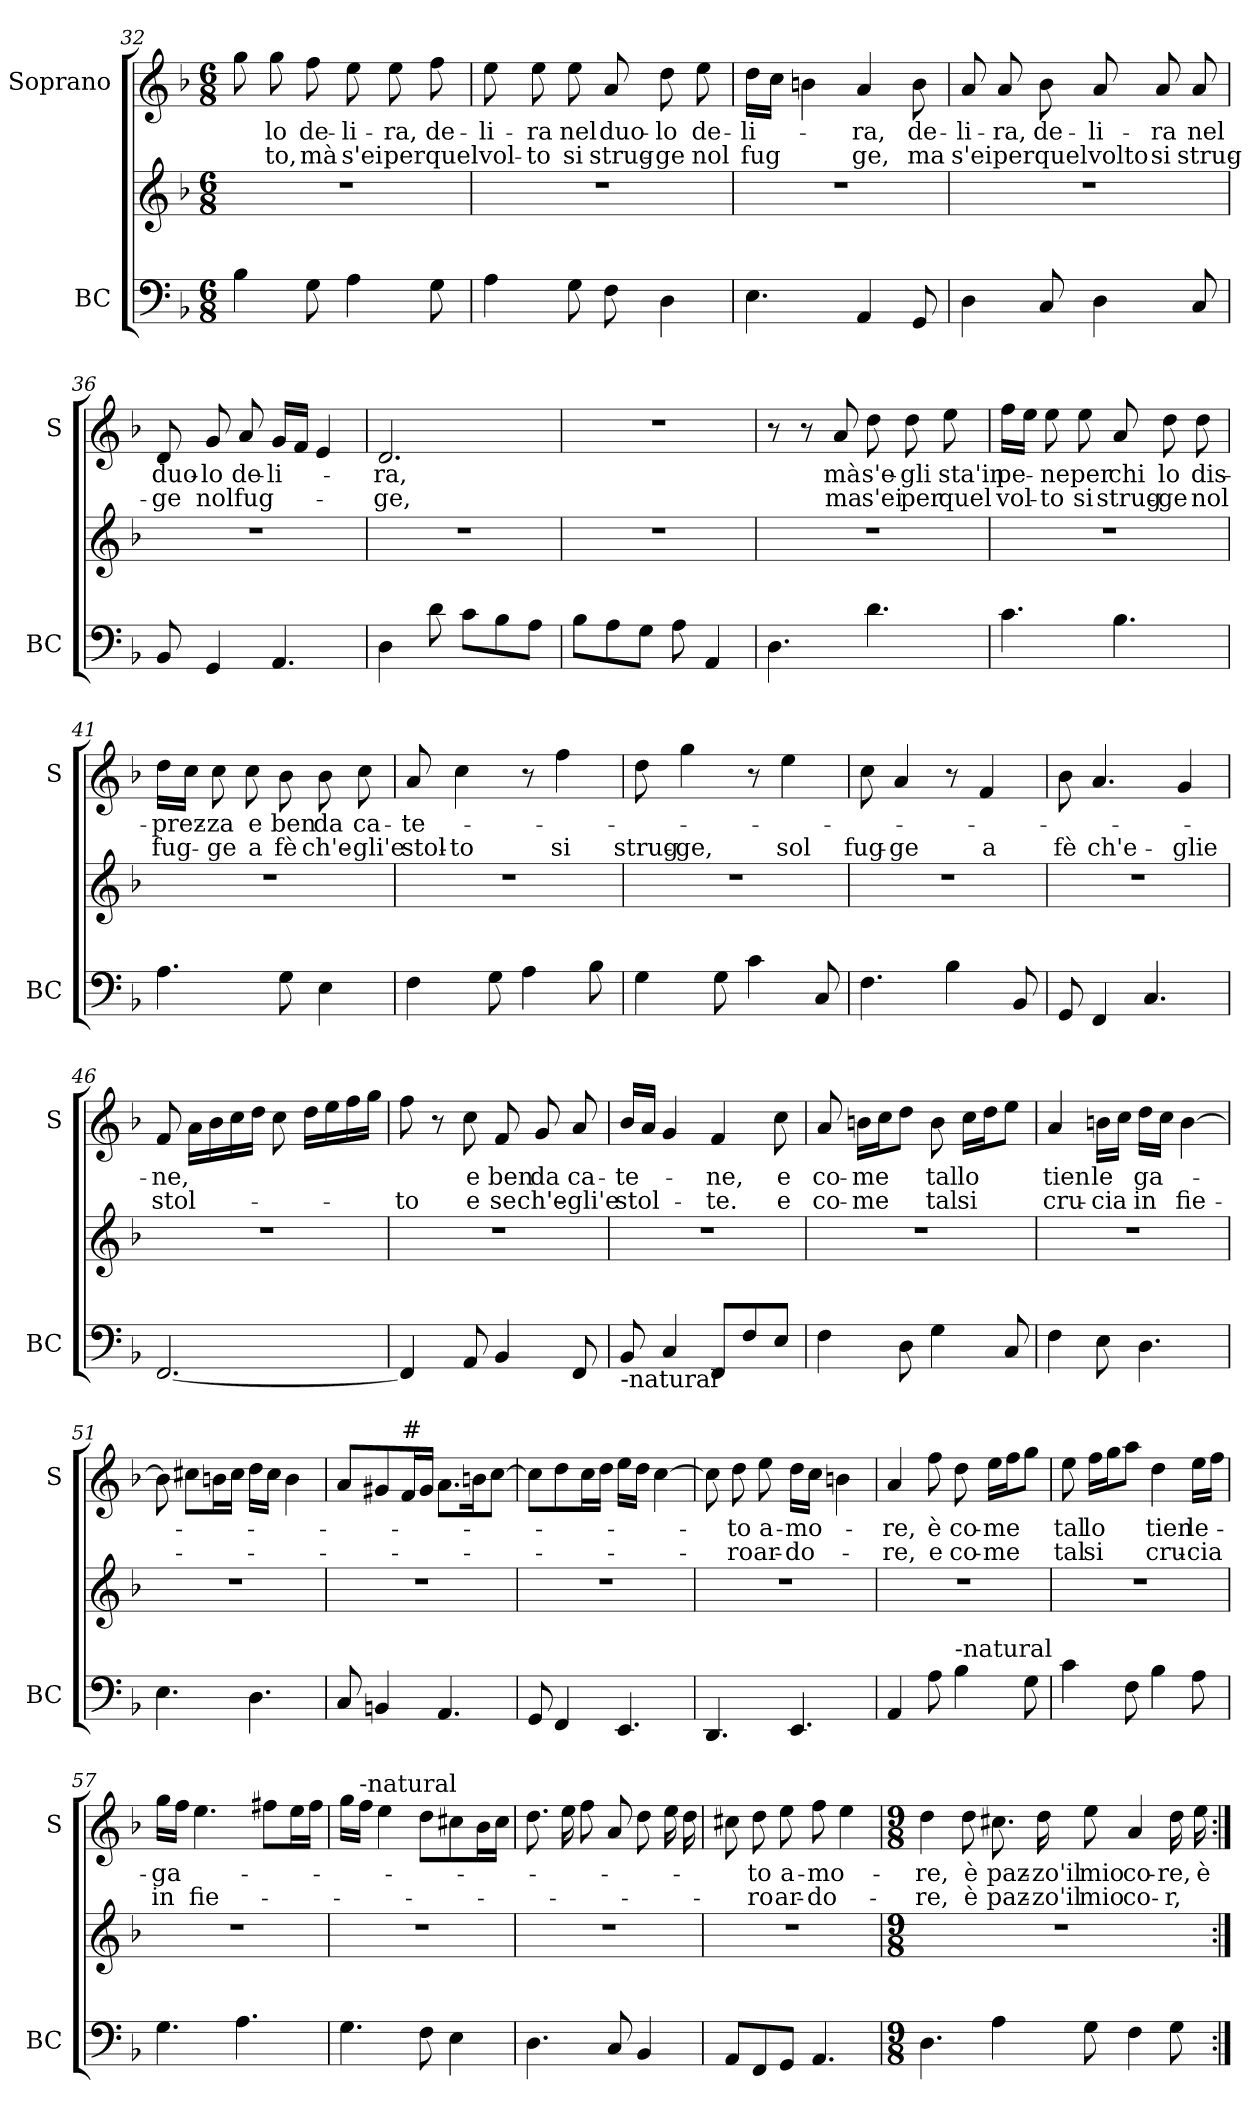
**kern	**kern	**kern	**text	**text
*part2	*part2	*part1	*part1	*part1
*staff3	*staff2	*staff1	*staff1	*staff1
*I"BC	*	*I"Soprano	*	*
*I'BC	*	*I'S	*	*
*clefF4	*clefG2	*clefG2	*	*
*k[b-]	*k[b-]	*k[b-]	*	*
*F:	*F:	*F:	*	*
*M6/8	*M6/8	*M6/8	*	*
=32	=32	=32	=32	=32
4B-\	2.r	8gg\	.	.
!	!	!	!LO:LY:b	!LO:LY:b
.	.	8gg\	-lo	-to,
!	!	!	!LO:LY:b	!LO:LY:b
8G\	.	8ff\	de-	mà
!	!	!	!LO:LY:b	!LO:LY:b
4A\	.	8ee\	-li-	s'ei
!	!	!	!LO:LY:b	!LO:LY:b
.	.	8ee\	-ra,	per
!	!	!	!LO:LY:b	!LO:LY:b
8G\	.	8ff\	de-	quel
=33	=33	=33	=33	=33
!	!	!	!LO:LY:b	!LO:LY:b
4A\	2.r	8ee\	-li-	vol-
!	!	!	!LO:LY:b	!LO:LY:b
.	.	8ee\	-ra	-to
!	!	!	!LO:LY:b	!LO:LY:b
8G\	.	8ee\	nel	si
!	!	!	!LO:LY:b	!LO:LY:b
8F\	.	8a/	duo-	strug-
!	!	!	!LO:LY:b	!LO:LY:b
4D\	.	8dd\	-lo	-ge
!	!	!	!LO:LY:b	!LO:LY:b
.	.	8ee\	de-	nol
=34	=34	=34	=34	=34
!	!	!	!LO:LY:b	!LO:LY:b
4.E\	2.r	16dd\LL	-li-	fug
.	.	16cc\JJ	.	.
.	.	4bn\	.	.
!	!	!	!LO:LY:b	!LO:LY:b
4AA/	.	4a/	-ra,	ge,
!	!	!	!LO:LY:b	!LO:LY:b
8GG/	.	8b\	de-	ma
!!LO:LB:g=z
=35	=35	=35	=35	=35
!	!	!	!LO:LY:b	!LO:LY:b
4D\	2.r	8a/	-li-	s'ei
!	!	!	!LO:LY:b	!LO:LY:b
.	.	8a/	-ra,	per
!	!	!	!LO:LY:b	!LO:LY:b
8C/	.	8b-\	de-	quel
!	!	!	!LO:LY:b	!LO:LY:b
4D\	.	8a/	-li-	volto
!	!	!	!LO:LY:b	!LO:LY:b
.	.	8a/	-ra	si
!	!	!	!LO:LY:b	!LO:LY:b
8C/	.	8a/	nel	strug-
=36	=36	=36	=36	=36
!	!	!	!LO:LY:b	!LO:LY:b
8BB-/	2.r	8d/	duo-	-ge
!	!	!	!LO:LY:b	!LO:LY:b
4GG/	.	8g/	-lo	nol
!	!	!	!LO:LY:b	!LO:LY:b
.	.	8a/	de-	fug-
!	!	!	!LO:LY:b	!
4.AA/	.	16g/LL	-li-	.
.	.	16f/JJ	.	.
.	.	4e/	.	.
=37	=37	=37	=37	=37
!	!	!	!LO:LY:b	!LO:LY:b
4D\	2.r	2.d/	-ra,	-ge,
8d\	.	.	.	.
8c\L	.	.	.	.
8B-\	.	.	.	.
8A\J	.	.	.	.
=38	=38	=38	=38	=38
8B-\L	2.r	2.r	.	.
8A\	.	.	.	.
8G\J	.	.	.	.
8A\	.	.	.	.
4AA/	.	.	.	.
!!LO:LB:g=z
=39	=39	=39	=39	=39
4.D\	2.r	8r	.	.
.	.	8r	.	.
!	!	!	!LO:LY:b	!LO:LY:b
.	.	8a/	mà	ma
!	!	!	!LO:LY:b	!LO:LY:b
4.d\	.	8dd\	s'e-	s'ei
!	!	!	!LO:LY:b	!LO:LY:b
.	.	8dd\	-gli	per
!	!	!	!LO:LY:b	!LO:LY:b
.	.	8ee\	sta'in	quel
=40	=40	=40	=40	=40
!	!	!	!LO:LY:b	!LO:LY:b
4.c\	2.r	16ff\LL	pe-	vol-
.	.	16ee\JJ	.	.
!	!	!	!LO:LY:b	!LO:LY:b
.	.	8ee\	-ne	-to
!	!	!	!LO:LY:b	!LO:LY:b
.	.	8ee\	per	si
!	!	!	!LO:LY:b	!LO:LY:b
4.B-\	.	8a/	chi	strug-
!	!	!	!LO:LY:b	!LO:LY:b
.	.	8dd\	lo	-ge
!	!	!	!LO:LY:b	!LO:LY:b
.	.	8dd\	dis-	nol
=41	=41	=41	=41	=41
!	!	!	!LO:LY:b	!LO:LY:b
4.A\	2.r	16dd\LL	-prez-	fug-
.	.	16cc\JJ	.	.
!	!	!	!LO:LY:b	!LO:LY:b
.	.	8cc\	-za	-ge
!	!	!	!LO:LY:b	!LO:LY:b
.	.	8cc\	e	a
!	!	!	!LO:LY:b	!LO:LY:b
8G\	.	8b-\	ben	fè
!	!	!	!LO:LY:b	!LO:LY:b
4E\	.	8b-\	da	ch'e-
!	!	!	!LO:LY:b	!LO:LY:b
.	.	8cc\	ca-	-gli'e
=42	=42	=42	=42	=42
!	!	!	!LO:LY:b	!LO:LY:b
4F\	2.r	8a/	-te-	stol-
!	!	!	!	!LO:LY:b
.	.	4cc\	.	-to
8G\	.	.	.	.
4A\	.	8r	.	.
!	!	!	!	!LO:LY:b
.	.	4ff\	.	si
8B-\	.	.	.	.
!!LO:LB:g=z
=43	=43	=43	=43	=43
!	!	!	!	!LO:LY:b
4G\	2.r	8dd\	.	strug-
!	!	!	!	!LO:LY:b
.	.	4gg\	.	-ge,
8G\	.	.	.	.
4c\	.	8r	.	.
!	!	!	!	!LO:LY:b
.	.	4ee\	.	sol
8C/	.	.	.	.
=44	=44	=44	=44	=44
!	!	!	!	!LO:LY:b
4.F\	2.r	8cc\	.	fug-
!	!	!	!	!LO:LY:b
.	.	4a/	.	-ge
4B-\	.	8r	.	.
!	!	!	!	!LO:LY:b
.	.	4f/	.	a
8BB-/	.	.	.	.
=45	=45	=45	=45	=45
!	!	!	!	!LO:LY:b
8GG/	2.r	8b-\	.	fè
!	!	!	!	!LO:LY:b
4FF/	.	4.a/	.	ch'e-
4.C/	.	.	.	.
!	!	!	!	!LO:LY:b
.	.	4g/	.	-glie
=46	=46	=46	=46	=46
!	!	!	!LO:LY:b	!LO:LY:b
[2.FF/	2.r	8f/	-ne,	stol-
.	.	16a\LL	.	.
.	.	16b-\	.	.
.	.	16cc\	.	.
.	.	16dd\JJ	.	.
.	.	8cc\	.	.
.	.	16dd\LL	.	.
.	.	16ee\	.	.
.	.	16ff\	.	.
.	.	16gg\JJ	.	.
!!LO:PB:g=z
=47	=47	=47	=47	=47
!	!	!	!	!LO:LY:b
4FF/]	2.r	8ff\	.	-to
.	.	8r	.	.
!	!	!	!LO:LY:b	!LO:LY:b
8AA/	.	8cc\	e	e
!	!	!	!LO:LY:b	!LO:LY:b
4BB-/	.	8f/	ben	se
!	!	!	!LO:LY:b	!LO:LY:b
.	.	8g/	da	ch'e-
!	!	!	!LO:LY:b	!LO:LY:b
8FF/	.	8a/	ca-	-gli'e
=48	=48	=48	=48	=48
!LO:TX:b:t=-natural	!	!	!	!
!	!	!	!LO:LY:b	!LO:LY:b
8BB-/	2.r	16b-/LL	-te-	stol-
.	.	16a/JJ	.	.
4C/	.	4g/	.	.
!	!	!	!LO:LY:b	!LO:LY:b
8FF/L	.	4f/	-ne,	-te.
8F/	.	.	.	.
!	!	!	!LO:LY:b	!LO:LY:b
8E/J	.	8cc\	e	e
=49	=49	=49	=49	=49
!	!	!	!LO:LY:b	!LO:LY:b
4F\	2.r	8a/	co-	co-
!	!	!	!LO:LY:b	!LO:LY:b
.	.	16bn\LL	-me	-me
.	.	16cc\J	.	.
8D\	.	8dd\J	.	.
!	!	!	!LO:LY:b	!LO:LY:b
4G\	.	8b\	tal	tal
!	!	!	!LO:LY:b	!LO:LY:b
.	.	16cc\LL	lo	si
.	.	16dd\J	.	.
8C/	.	8ee\J	.	.
=50	=50	=50	=50	=50
!	!	!	!LO:LY:b	!LO:LY:b
4F\	2.r	4a/	tien	cru-
!	!	!	!LO:LY:b	!LO:LY:b
8E\	.	16bn\LL	le	-cia
.	.	16cc\JJ	.	.
!	!	!	!LO:LY:b	!LO:LY:b
4.D\	.	16dd\LL	ga-	in
.	.	16cc\JJ	.	.
!	!	!	!	!LO:LY:b
.	.	[4b\	.	fie-
!!LO:LB:g=z
=51	=51	=51	=51	=51
4.E\	2.r	8b\]	.	.
.	.	8cc#X\L	.	.
.	.	16bn\L	.	.
.	.	16cc#\JJ	.	.
4.D\	.	16dd\LL	.	.
.	.	16cc#\JJ	.	.
.	.	4b\	.	.
=52	=52	=52	=52	=52
8C/	2.r	8a/L	.	.
4BBn/	.	8g#X/	.	.
!	!	!LO:TX:a:t=#	!	!
.	.	16f/L	.	.
.	.	16g#/JJ	.	.
4.AA/	.	8.a\L	.	.
.	.	16bn\k	.	.
.	.	[8cc\J	.	.
=53	=53	=53	=53	=53
8GG/	2.r	8cc\L]	.	.
4FF/	.	8dd\	.	.
.	.	16cc\L	.	.
.	.	16dd\JJ	.	.
4.EE/	.	16ee\LL	.	.
.	.	16dd\JJ	.	.
.	.	[4cc\	.	.
=54	=54	=54	=54	=54
4.DD/	2.r	8cc\]	.	.
!	!	!	!LO:LY:b	!LO:LY:b
.	.	8dd\	-to	-ro
!	!	!	!LO:LY:b	!LO:LY:b
.	.	8ee\	a-	ar-
!	!	!	!LO:LY:b	!LO:LY:b
4.EE/	.	16dd\LL	-mo-	-do-
.	.	16cc\JJ	.	.
.	.	4bn\	.	.
!!LO:LB:g=z
=55	=55	=55	=55	=55
!	!	!	!LO:LY:b	!LO:LY:b
4AA/	2.r	4a/	-re,	-re,
!	!	!	!LO:LY:b	!LO:LY:b
8A\	.	8ff\	è	e
!LO:TX:a:t=-natural	!	!	!	!
!	!	!	!LO:LY:b	!LO:LY:b
4B-\	.	8dd\	co-	co-
!	!	!	!LO:LY:b	!LO:LY:b
.	.	16ee\LL	-me	-me
.	.	16ff\J	.	.
8G\	.	8gg\J	.	.
=56	=56	=56	=56	=56
!	!	!	!LO:LY:b	!LO:LY:b
4c\	2.r	8ee\	tal	tal
!	!	!	!LO:LY:b	!LO:LY:b
.	.	16ff\LL	lo	si
.	.	16gg\J	.	.
8F\	.	8aa\J	.	.
!	!	!	!LO:LY:b	!LO:LY:b
4B-\	.	4dd\	tien	cru-
!	!	!	!LO:LY:b	!LO:LY:b
8A\	.	16ee\LL	le-	-cia
.	.	16ff\JJ	.	.
=57	=57	=57	=57	=57
!	!	!	!LO:LY:b	!LO:LY:b
4.G\	2.r	16gg\LL	-ga-	in
.	.	16ff\JJ	.	.
!	!	!	!	!LO:LY:b
.	.	4.ee\	.	fie-
4.A\	.	.	.	.
.	.	8ff#X\L	.	.
.	.	16ee\L	.	.
.	.	16ff#\JJ	.	.
=58	=58	=58	=58	=58
4.G\	2.r	16gg\LL	.	.
!	!	!LO:TX:a:t=-natural	!	!
.	.	16ff\JJ	.	.
.	.	4ee\	.	.
8F\	.	8dd\L	.	.
4E\	.	8cc#X\	.	.
.	.	16b-\L	.	.
.	.	16cc#\JJ	.	.
!!LO:LB:g=z
=59	=59	=59	=59	=59
4.D\	2.r	8.dd\	.	.
.	.	16ee\	.	.
.	.	8ff\	.	.
8C/	.	8a/	.	.
4BB-/	.	8dd\	.	.
.	.	16ee\	.	.
.	.	16dd\	.	.
=60	=60	=60	=60	=60
8AA/L	2.r	8cc#X\	.	.
!	!	!	!LO:LY:b	!LO:LY:b
8FF/	.	8dd\	-to	-ro
!	!	!	!LO:LY:b	!LO:LY:b
8GG/J	.	8ee\	a-	ar-
!	!	!	!LO:LY:b	!LO:LY:b
4.AA/	.	8ff\	-mo-	-do-
.	.	4ee\	.	.
=61	=61	=61	=61	=61
*M9/8	*M9/8	*M9/8	*	*
!	!	!	!LO:LY:b	!LO:LY:b
4.D\	8%9r	4dd\	-re,	-re,
!	!	!	!LO:LY:b	!LO:LY:b
.	.	8dd\	è	è
!	!	!	!LO:LY:b	!LO:LY:b
4A\	.	8.cc#X\	paz-	paz-
!	!	!	!LO:LY:b	!LO:LY:b
.	.	16dd\	-zo'il	-zo'il
!	!	!	!LO:LY:b	!LO:LY:b
8G\	.	8ee\	mio	mio
!	!	!	!LO:LY:b	!LO:LY:b
4F\	.	4a/	co-	co-
!	!	!	!LO:LY:b	!LO:LY:b
8G\	.	16dd\	-re,	-r,
!	!	!	!LO:LY:b	!
.	.	16ee\	è	.
=:|!	=:|!	=:|!	=:|!	=:|!
*-	*-	*-	*-	*-
